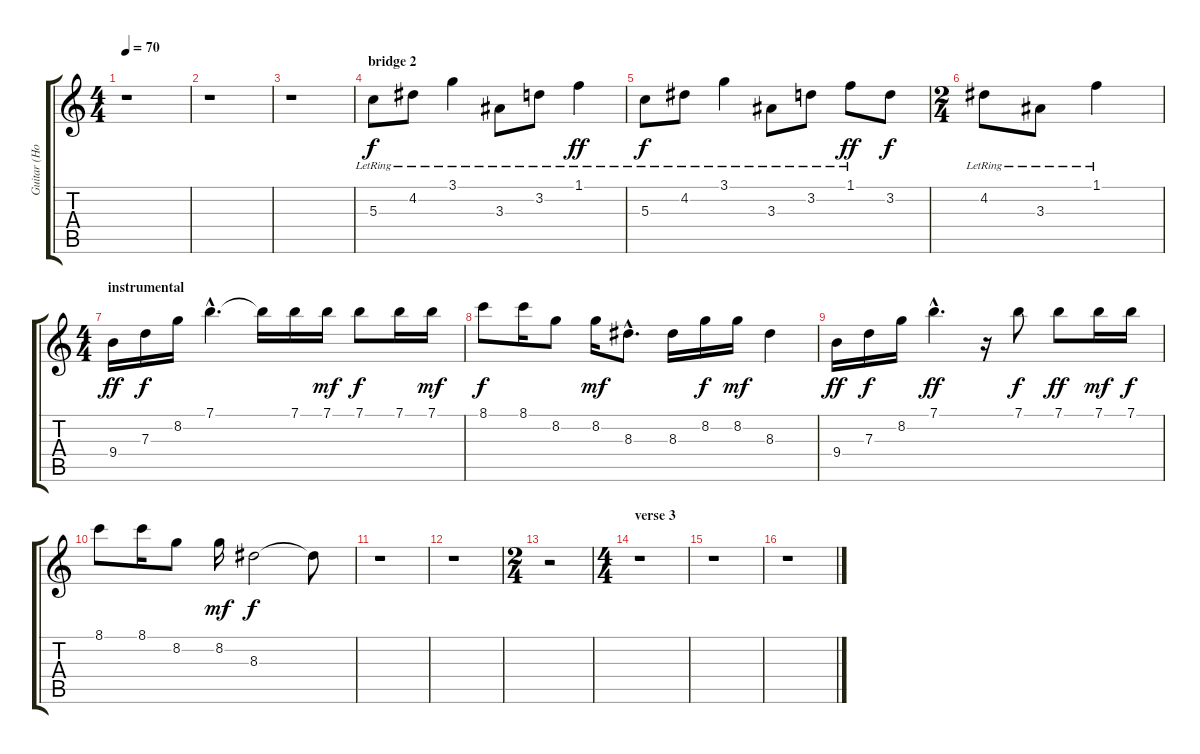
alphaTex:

\track ("Guitar (Hogson)" "Guitar (Ho") {instrument electricguitarclean}
\staff {score tabs}
\tuning (E4 B3 G3 D3 A2 E2) {hide}
\ts (4 4)
\tempo 70
\clef g2
\ks c
r.1{dy f} |
r.1 |
r.1 |
\section ("" "bridge 2")
5.3{lr}.8 4.2{lr}.8 3.1{lr}.4 3.3{lr}.8 3.2{lr}.8 1.1{lr}.4{dy ff} |
5.3{lr}.8{dy f} 4.2{lr}.8 3.1{lr}.4 3.3{lr}.8 3.2{lr}.8 1.1{lr}.8{dy ff} 3.2.8{dy f} |
\ts (2 4)
4.2{lr}.8 3.3{lr}.8 1.1{lr}.4 |
\ts (4 4)
\section ("" "instrumental")
9.4.16{dy ff volume 7 instrument musicbox} 7.3.16{dy f} 8.2.16 7.1{hac}.4{d} 7.1{t}.16 7.1.16 7.1.16{dy mf} 7.1.8{dy f} 7.1.16 7.1.16{dy mf} |
8.1.8{dy f} 8.1.16 8.2.8 8.2.16{dy mf} 8.3{hac}.8{d} 8.3.16 8.2.16{dy f} 8.2.16{dy mf} 8.3.4 |
9.4.16{dy ff} 7.3.16{dy f} 8.2.16 7.1{hac}.4{d dy ff} r.16 7.1.8{dy f} 7.1.8{dy ff} 7.1.16{dy mf} 7.1.16{dy f} |
8.1.8 8.1.16 8.2.8 8.2.16{dy mf} 8.3.2{dy f} 8.3{t}.8 |
r.1 |
r.1 |
\ts (2 4)
r.2 |
\ts (4 4)
\section ("" "verse 3")
r.1 |
r.1 |
r.1
